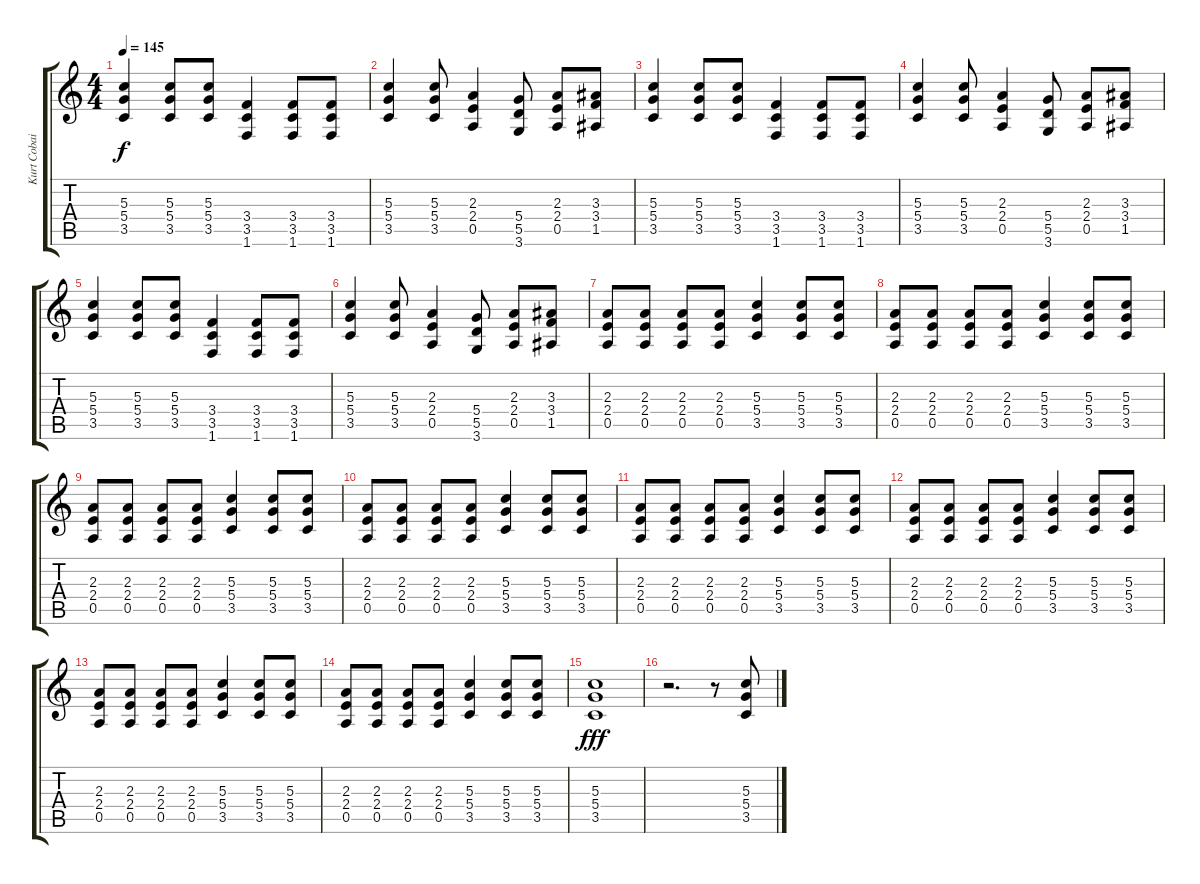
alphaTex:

\track ("Kurt Cobain - Guitar" "Kurt Cobai") {instrument distortionguitar}
\staff {score tabs}
\tuning (E4 B3 G3 D3 A2 E2) {hide}
\ts (4 4)
\tempo 145
\clef g2
\ks c
(5.3 5.4 3.5).4{dy f} (5.3 5.4 3.5).8 (5.3 5.4 3.5).8 (3.4 3.5 1.6).4 (3.4 3.5 1.6).8 (3.4 3.5 1.6).8 |
(5.3 5.4 3.5).4 (5.3 5.4 3.5).8 (2.3 2.4 0.5).4 (5.4 5.5 3.6).8 (2.3 2.4 0.5).8 (3.3 3.4 1.5).8 |
(5.3 5.4 3.5).4 (5.3 5.4 3.5).8 (5.3 5.4 3.5).8 (3.4 3.5 1.6).4 (3.4 3.5 1.6).8 (3.4 3.5 1.6).8 |
(5.3 5.4 3.5).4 (5.3 5.4 3.5).8 (2.3 2.4 0.5).4 (5.4 5.5 3.6).8 (2.3 2.4 0.5).8 (3.3 3.4 1.5).8 |
(5.3 5.4 3.5).4 (5.3 5.4 3.5).8 (5.3 5.4 3.5).8 (3.4 3.5 1.6).4 (3.4 3.5 1.6).8 (3.4 3.5 1.6).8 |
(5.3 5.4 3.5).4 (5.3 5.4 3.5).8 (2.3 2.4 0.5).4 (5.4 5.5 3.6).8 (2.3 2.4 0.5).8 (3.3 3.4 1.5).8 |
(2.3 2.4 0.5).8 (2.3 2.4 0.5).8 (2.3 2.4 0.5).8 (2.3 2.4 0.5).8 (5.3 5.4 3.5).4 (5.3 5.4 3.5).8 (5.3 5.4 3.5).8 |
(2.3 2.4 0.5).8 (2.3 2.4 0.5).8 (2.3 2.4 0.5).8 (2.3 2.4 0.5).8 (5.3 5.4 3.5).4 (5.3 5.4 3.5).8 (5.3 5.4 3.5).8 |
(2.3 2.4 0.5).8 (2.3 2.4 0.5).8 (2.3 2.4 0.5).8 (2.3 2.4 0.5).8 (5.3 5.4 3.5).4 (5.3 5.4 3.5).8 (5.3 5.4 3.5).8 |
(2.3 2.4 0.5).8 (2.3 2.4 0.5).8 (2.3 2.4 0.5).8 (2.3 2.4 0.5).8 (5.3 5.4 3.5).4 (5.3 5.4 3.5).8 (5.3 5.4 3.5).8 |
(2.3 2.4 0.5).8 (2.3 2.4 0.5).8 (2.3 2.4 0.5).8 (2.3 2.4 0.5).8 (5.3 5.4 3.5).4 (5.3 5.4 3.5).8 (5.3 5.4 3.5).8 |
(2.3 2.4 0.5).8 (2.3 2.4 0.5).8 (2.3 2.4 0.5).8 (2.3 2.4 0.5).8 (5.3 5.4 3.5).4 (5.3 5.4 3.5).8 (5.3 5.4 3.5).8 |
(2.3 2.4 0.5).8 (2.3 2.4 0.5).8 (2.3 2.4 0.5).8 (2.3 2.4 0.5).8 (5.3 5.4 3.5).4 (5.3 5.4 3.5).8 (5.3 5.4 3.5).8 |
(2.3 2.4 0.5).8 (2.3 2.4 0.5).8 (2.3 2.4 0.5).8 (2.3 2.4 0.5).8 (5.3 5.4 3.5).4 (5.3 5.4 3.5).8 (5.3 5.4 3.5).8 |
(5.3 5.4 3.5).1{dy fff} |
r.2{d} r.8 (5.3 5.4 3.5).8
